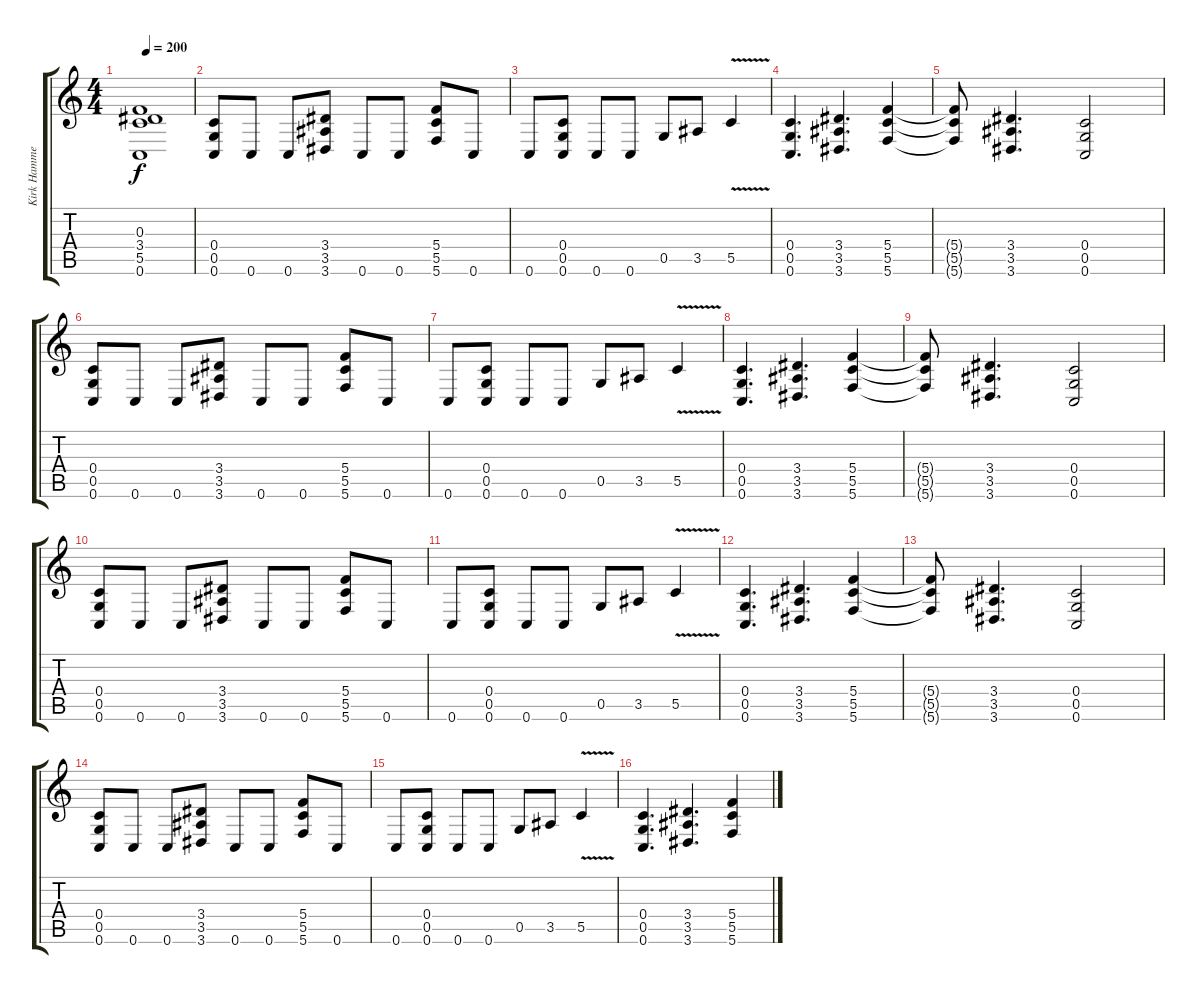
\track ("Kirk Hammet" "Kirk Hamme") {instrument distortionguitar}
\staff {score tabs}
\tuning (D4 A3 F3 C3 G2 C2) {hide}
\ts (4 4)
\tempo 200
\clef g2
\ks c
(0.3 3.4{t} 5.5{t} 0.6).1{dy f} |
(0.4 0.5 0.6).8 0.6.8 0.6.8 (3.4 3.5 3.6).8 0.6.8 0.6.8 (5.4 5.5 5.6).8 0.6.8 |
0.6.8 (0.4 0.5 0.6).8 0.6.8 0.6.8 0.5.8 3.5.8 5.5{v}.4 |
(0.4 0.5 0.6).4{d} (3.4 3.5 3.6).4{d} (5.4 5.5 5.6).4 |
(5.4{t} 5.5{t} 5.6{t}).8 (3.4 3.5 3.6).4{d} (0.4 0.5 0.6).2 |
(0.4 0.5 0.6).8 0.6.8 0.6.8 (3.4 3.5 3.6).8 0.6.8 0.6.8 (5.4 5.5 5.6).8 0.6.8 |
0.6.8 (0.4 0.5 0.6).8 0.6.8 0.6.8 0.5.8 3.5.8 5.5{v}.4 |
(0.4 0.5 0.6).4{d} (3.4 3.5 3.6).4{d} (5.4 5.5 5.6).4 |
(5.4{t} 5.5{t} 5.6{t}).8 (3.4 3.5 3.6).4{d} (0.4 0.5 0.6).2 |
(0.4 0.5 0.6).8 0.6.8 0.6.8 (3.4 3.5 3.6).8 0.6.8 0.6.8 (5.4 5.5 5.6).8 0.6.8 |
0.6.8 (0.4 0.5 0.6).8 0.6.8 0.6.8 0.5.8 3.5.8 5.5{v}.4 |
(0.4 0.5 0.6).4{d} (3.4 3.5 3.6).4{d} (5.4 5.5 5.6).4 |
(5.4{t} 5.5{t} 5.6{t}).8 (3.4 3.5 3.6).4{d} (0.4 0.5 0.6).2 |
(0.4 0.5 0.6).8 0.6.8 0.6.8 (3.4 3.5 3.6).8 0.6.8 0.6.8 (5.4 5.5 5.6).8 0.6.8 |
0.6.8 (0.4 0.5 0.6).8 0.6.8 0.6.8 0.5.8 3.5.8 5.5{v}.4 |
(0.4 0.5 0.6).4{d} (3.4 3.5 3.6).4{d} (5.4 5.5 5.6).4
